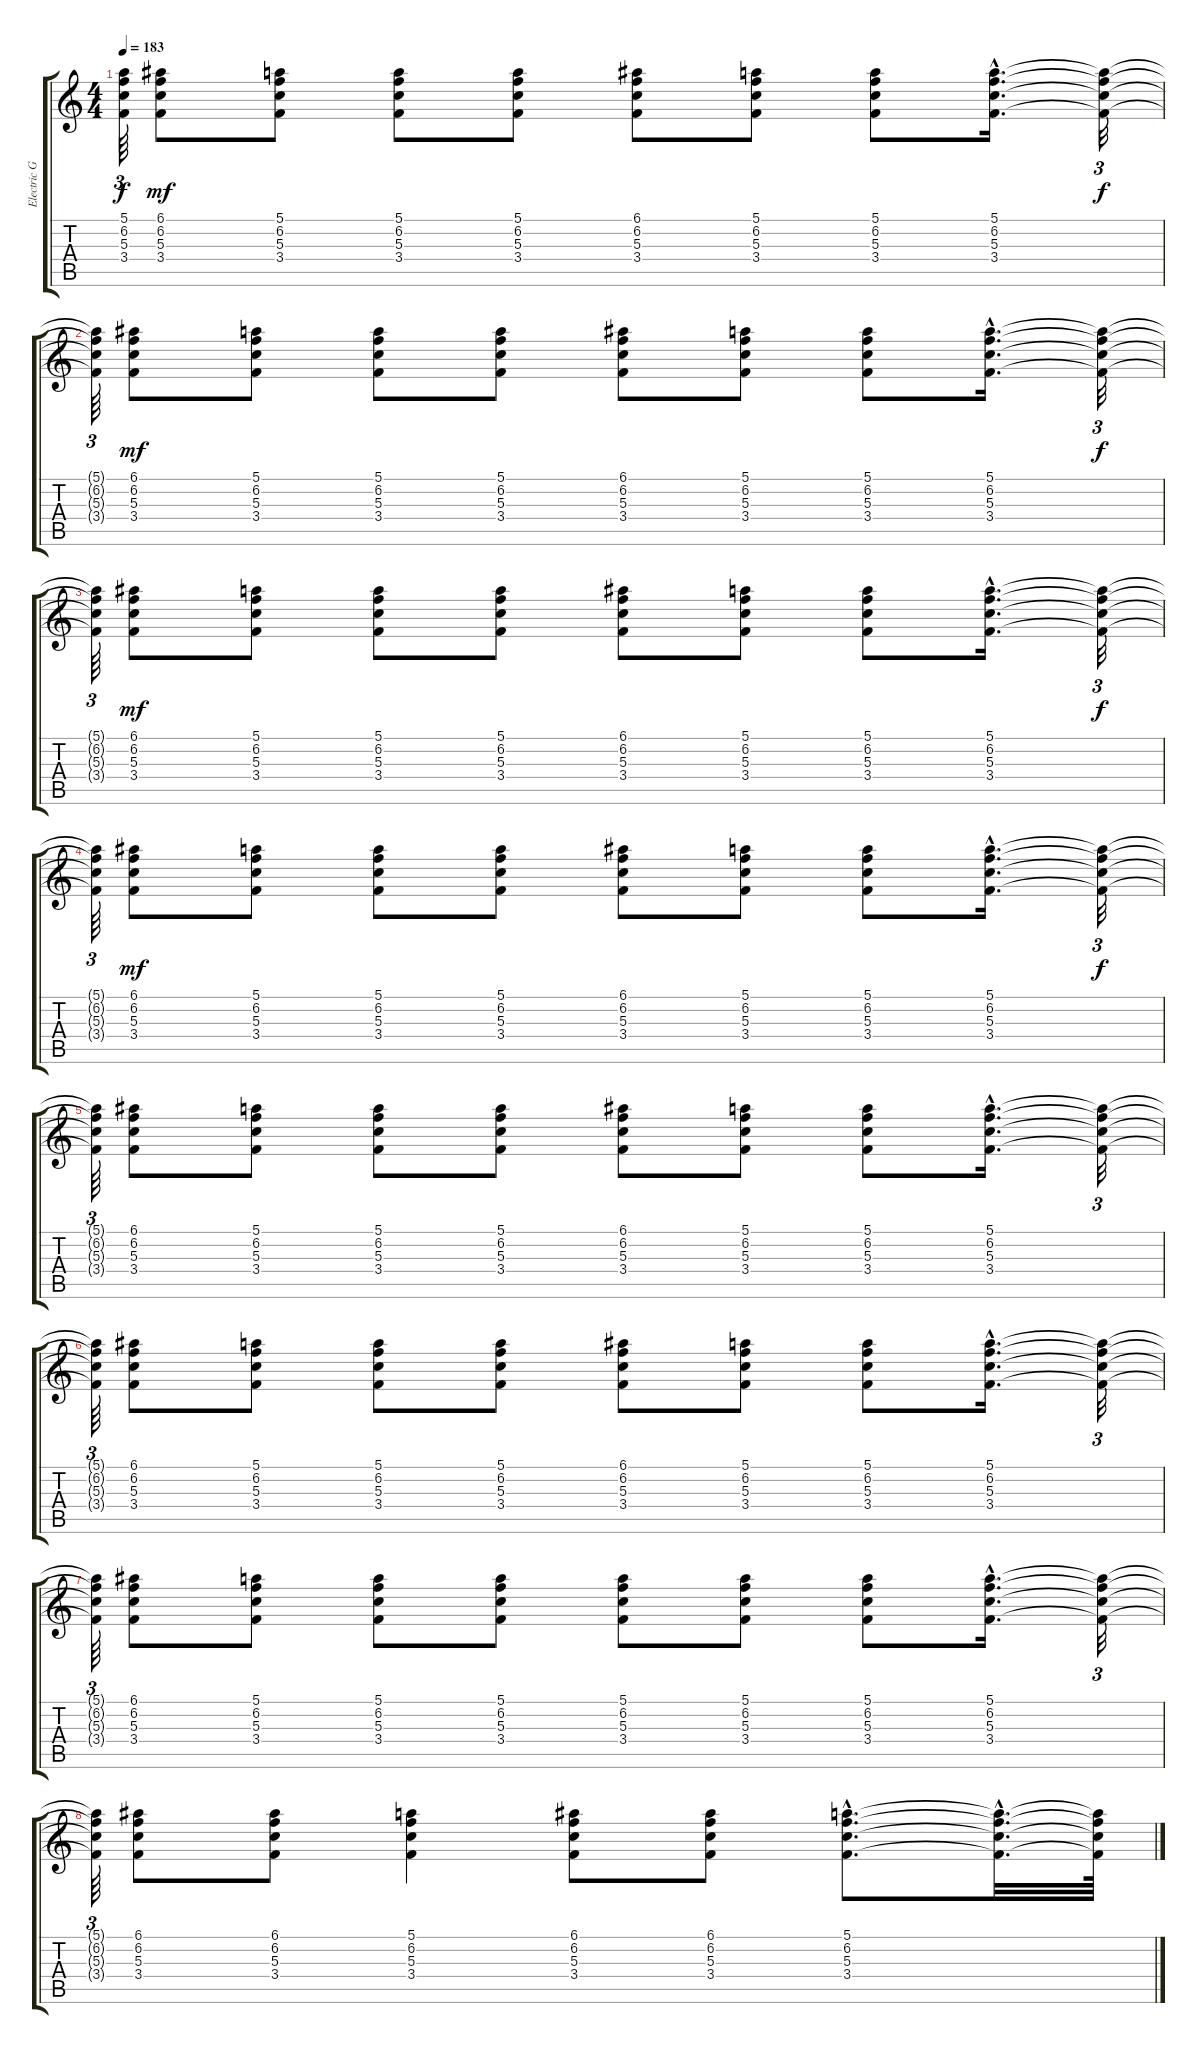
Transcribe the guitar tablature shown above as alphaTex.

\track ("Electric Guitar II" "Electric G") {instrument overdrivenguitar}
\staff {score tabs}
\tuning (E4 B3 G3 D3 A2 E2) {hide}
\ts (4 4)
\tempo 183
\clef g2
\ks c
(5.1{t} 6.2{t} 5.3{t} 3.4{t}).64{tu (3 2) dy f} (6.1 6.2 5.3 3.4).8{dy mf} (5.1 6.2 5.3 3.4).8 (5.1 6.2 5.3 3.4).8 (5.1 6.2 5.3 3.4).8 (6.1 6.2 5.3 3.4).8 (5.1 6.2 5.3 3.4).8 (5.1 6.2 5.3 3.4).8 (5.1{hac} 6.2{hac} 5.3{hac} 3.4{hac}).16{d} (5.1{t} 6.2{t} 5.3{t} 3.4{t}).32{tu (3 2) dy f} |
(5.1{t} 6.2{t} 5.3{t} 3.4{t}).64{tu (3 2)} (6.1 6.2 5.3 3.4).8{dy mf} (5.1 6.2 5.3 3.4).8 (5.1 6.2 5.3 3.4).8 (5.1 6.2 5.3 3.4).8 (6.1 6.2 5.3 3.4).8 (5.1 6.2 5.3 3.4).8 (5.1 6.2 5.3 3.4).8 (5.1{hac} 6.2{hac} 5.3{hac} 3.4{hac}).16{d} (5.1{t} 6.2{t} 5.3{t} 3.4{t}).32{tu (3 2) dy f} |
(5.1{t} 6.2{t} 5.3{t} 3.4{t}).64{tu (3 2)} (6.1 6.2 5.3 3.4).8{dy mf} (5.1 6.2 5.3 3.4).8 (5.1 6.2 5.3 3.4).8 (5.1 6.2 5.3 3.4).8 (6.1 6.2 5.3 3.4).8 (5.1 6.2 5.3 3.4).8 (5.1 6.2 5.3 3.4).8 (5.1{hac} 6.2{hac} 5.3{hac} 3.4{hac}).16{d} (5.1{t} 6.2{t} 5.3{t} 3.4{t}).32{tu (3 2) dy f} |
(5.1{t} 6.2{t} 5.3{t} 3.4{t}).64{tu (3 2)} (6.1 6.2 5.3 3.4).8{dy mf} (5.1 6.2 5.3 3.4).8 (5.1 6.2 5.3 3.4).8 (5.1 6.2 5.3 3.4).8 (6.1 6.2 5.3 3.4).8 (5.1 6.2 5.3 3.4).8 (5.1 6.2 5.3 3.4).8 (5.1{hac} 6.2{hac} 5.3{hac} 3.4{hac}).16{d} (5.1{t} 6.2{t} 5.3{t} 3.4{t}).32{tu (3 2) dy f} |
(5.1{t} 6.2{t} 5.3{t} 3.4{t}).64{tu (3 2)} (6.1 6.2 5.3 3.4).8 (5.1 6.2 5.3 3.4).8 (5.1 6.2 5.3 3.4).8 (5.1 6.2 5.3 3.4).8 (6.1 6.2 5.3 3.4).8 (5.1 6.2 5.3 3.4).8 (5.1 6.2 5.3 3.4).8 (5.1{hac} 6.2{hac} 5.3{hac} 3.4{hac}).16{d} (5.1{t} 6.2{t} 5.3{t} 3.4{t}).32{tu (3 2)} |
(5.1{t} 6.2{t} 5.3{t} 3.4{t}).64{tu (3 2)} (6.1 6.2 5.3 3.4).8 (5.1 6.2 5.3 3.4).8 (5.1 6.2 5.3 3.4).8 (5.1 6.2 5.3 3.4).8 (6.1 6.2 5.3 3.4).8 (5.1 6.2 5.3 3.4).8 (5.1 6.2 5.3 3.4).8 (5.1{hac} 6.2{hac} 5.3{hac} 3.4{hac}).16{d} (5.1{t} 6.2{t} 5.3{t} 3.4{t}).32{tu (3 2)} |
(5.1{t} 6.2{t} 5.3{t} 3.4{t}).64{tu (3 2)} (6.1 6.2 5.3 3.4).8 (5.1 6.2 5.3 3.4).8 (5.1 6.2 5.3 3.4).8 (5.1 6.2 5.3 3.4).8 (5.1 6.2 5.3 3.4).8 (5.1 6.2 5.3 3.4).8 (5.1 6.2 5.3 3.4).8 (5.1{hac} 6.2{hac} 5.3{hac} 3.4{hac}).16{d} (5.1{t} 6.2{t} 5.3{t} 3.4{t}).32{tu (3 2)} |
(5.1{t} 6.2{t} 5.3{t} 3.4{t}).64{tu (3 2)} (6.1 6.2 5.3 3.4).8 (6.1 6.2 5.3 3.4).8 (5.1 6.2 5.3 3.4).4 (6.1 6.2 5.3 3.4).8 (6.1 6.2 5.3 3.4).8 (5.1{hac} 6.2{hac} 5.3{hac} 3.4{hac}).8{d} (5.1{hac t} 6.2{hac t} 5.3{hac t} 3.4{hac t}).32{d} (5.1{t} 6.2{t} 5.3{t} 3.4{t}).64
